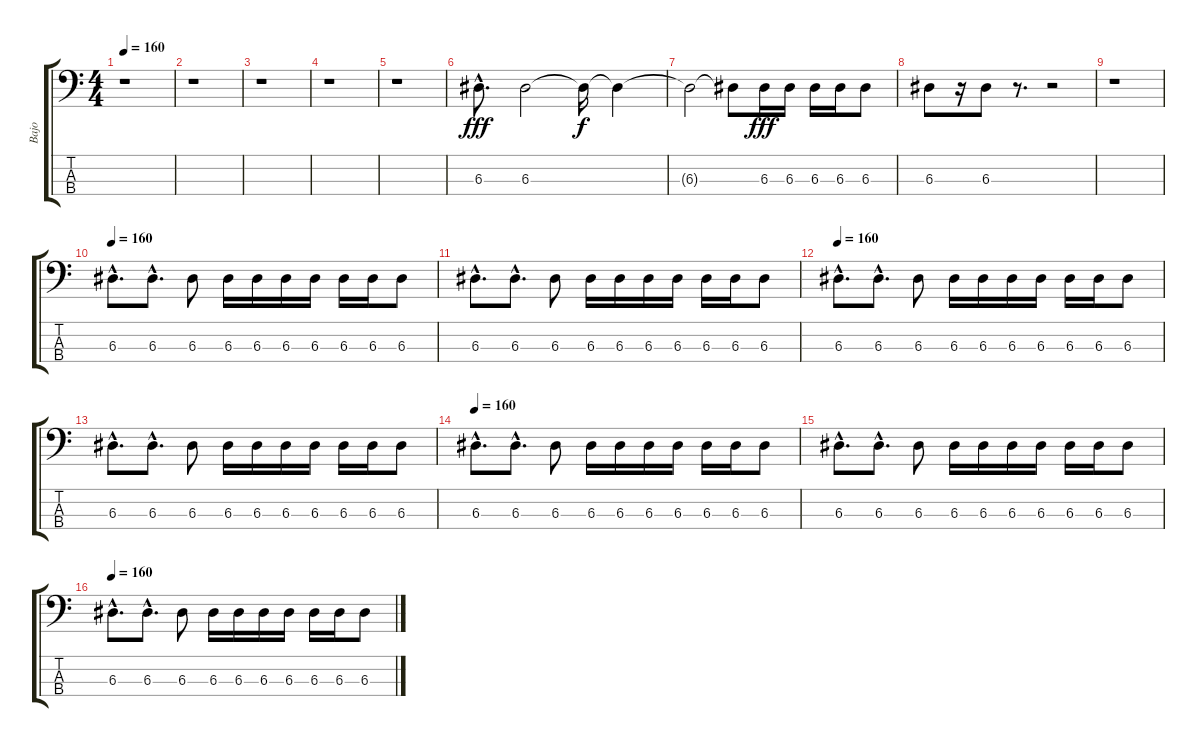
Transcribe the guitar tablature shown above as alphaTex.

\track ("Bajo" "Bajo") {instrument electricbassfinger}
\staff {score tabs}
\tuning (G2 D2 A1 E1) {hide}
\ts (4 4)
\tempo 160
\clef f4
\ks c
r.1{dy fff instrument electricbassfinger} |
r.1 |
r.1 |
r.1 |
r.1 |
6.3{hac}.8{d} 6.3.2 6.3{t}.16{dy f} 6.3{t}.4 |
6.3{t}.2 6.3{t}.8 6.3.16{dy fff} 6.3.16 6.3.16 6.3.16 6.3.8 |
6.3.8 r.16 6.3.8 r.8{d} r.2 |
r.1 |
\tempo 160
6.3{hac}.8{d} 6.3{hac}.8{d} 6.3.8 6.3.16 6.3.16 6.3.16 6.3.16 6.3.16 6.3.16 6.3.8 |
6.3{hac}.8{d} 6.3{hac}.8{d} 6.3.8 6.3.16 6.3.16 6.3.16 6.3.16 6.3.16 6.3.16 6.3.8 |
\tempo 160
6.3{hac}.8{d} 6.3{hac}.8{d} 6.3.8 6.3.16 6.3.16 6.3.16 6.3.16 6.3.16 6.3.16 6.3.8 |
6.3{hac}.8{d} 6.3{hac}.8{d} 6.3.8 6.3.16 6.3.16 6.3.16 6.3.16 6.3.16 6.3.16 6.3.8 |
\tempo 160
6.3{hac}.8{d} 6.3{hac}.8{d} 6.3.8 6.3.16 6.3.16 6.3.16 6.3.16 6.3.16 6.3.16 6.3.8 |
6.3{hac}.8{d} 6.3{hac}.8{d} 6.3.8 6.3.16 6.3.16 6.3.16 6.3.16 6.3.16 6.3.16 6.3.8 |
\tempo 160
6.3{hac}.8{d} 6.3{hac}.8{d} 6.3.8 6.3.16 6.3.16 6.3.16 6.3.16 6.3.16 6.3.16 6.3.8
